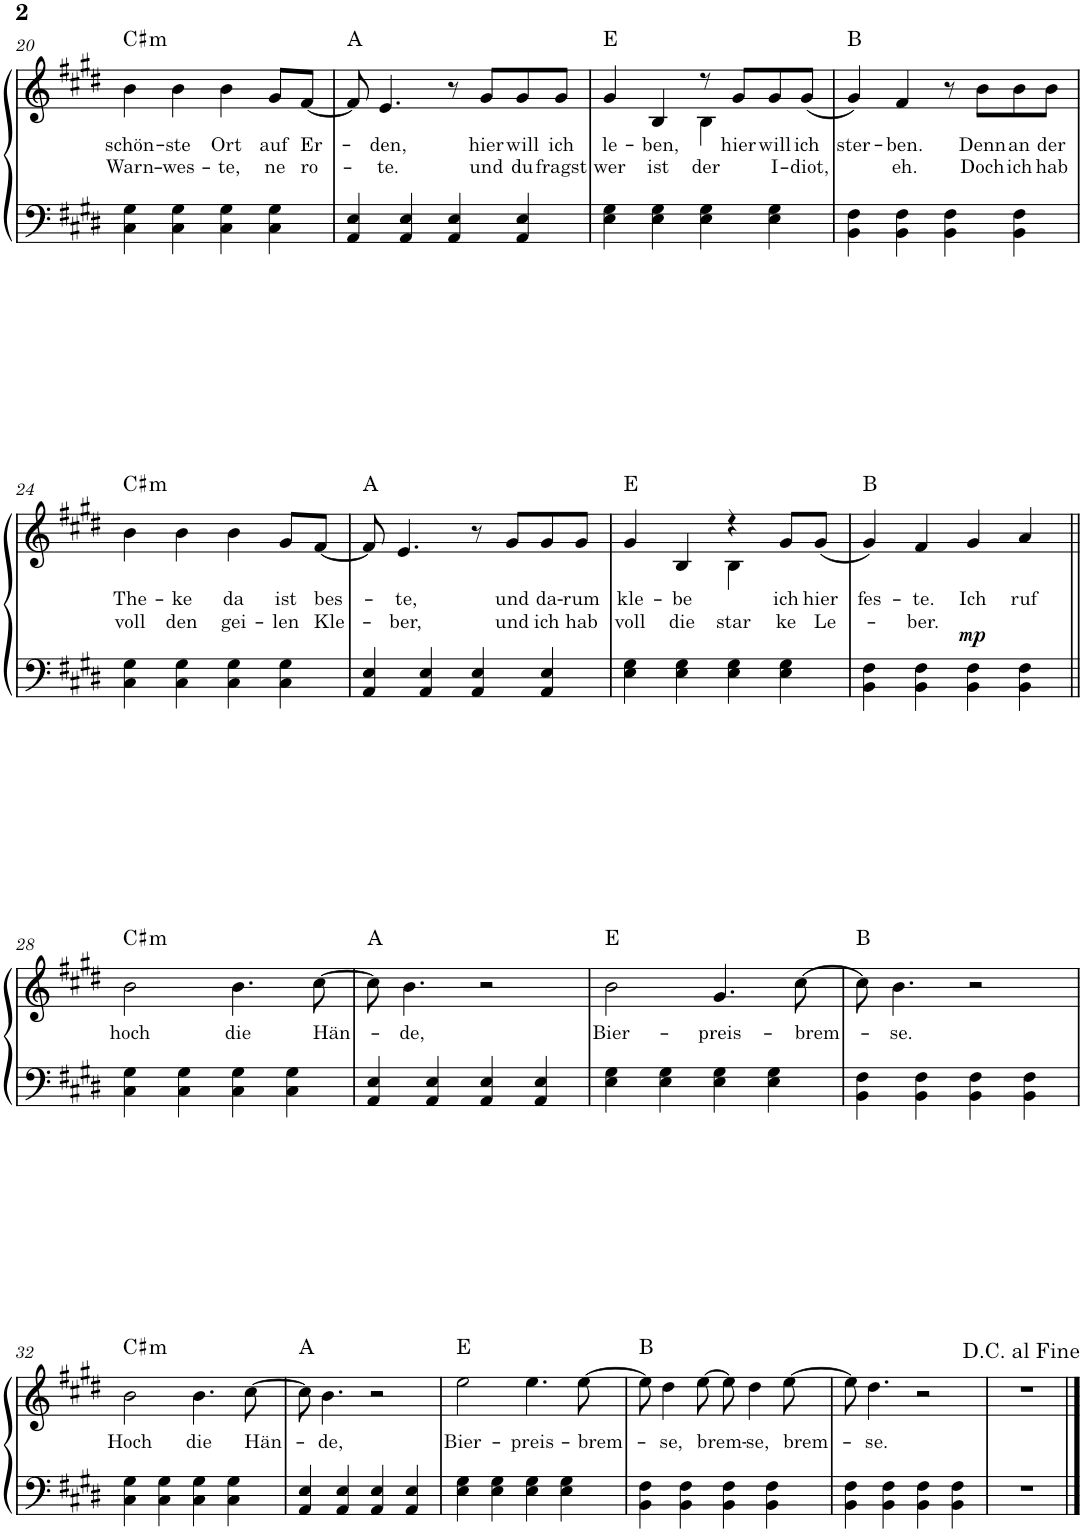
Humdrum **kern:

**kern	**kern	**text	**text	**dynam	**harte
*part1	*part1	*part1	*part1	*part1	*part1
*staff2	*staff1	*staff1	*staff1	*staff1/2	*
*I"Piano	*	*	*	*	*
*I'Pno.	*	*	*	*	*
!!LO:PB:g=z
*clefF4	*clefG2	*	*	*	*
*k[f#c#g#d#]	*k[f#c#g#d#]	*	*	*	*
*M4/4	*M4/4	*	*	*	*
=20	=20	=20	=20	=20	=20
!	!	!LO:LY:b	!LO:LY:b	!	!LO:H:kt=m
4C#\ 4G#\	4b\	schön-	Warn-	.	C#:min
!	!	!LO:LY:b	!LO:LY:b	!	!
4C#\ 4G#\	4b\	-ste	-wes-	.	.
!	!	!LO:LY:b	!LO:LY:b	!	!
4C#\ 4G#\	4b\	Ort	-te,	.	.
!	!	!LO:LY:b	!LO:LY:b	!	!
4C#\ 4G#\	8g#/L	auf	ne	.	.
!	!	!LO:LY:b	!LO:LY:b	!	!
.	[8f#/J	Er-	ro-	.	.
=21	=21	=21	=21	=21	=21
4AA/ 4E/	8f#/]	.	.	.	A:maj
!	!	!LO:LY:b	!LO:LY:b	!	!
.	4.e/	-den,	-te.	.	.
4AA/ 4E/	.	.	.	.	.
4AA/ 4E/	8r	.	.	.	.
!	!	!LO:LY:b	!LO:LY:b	!	!
.	8g#/L	hier	und	.	.
!	!	!LO:LY:b	!LO:LY:b	!	!
4AA/ 4E/	8g#/	will	du	.	.
!	!	!LO:LY:b	!LO:LY:b	!	!
.	8g#/J	ich	fragst	.	.
=22	=22	=22	=22	=22	=22
!	!	!LO:LY:b	!LO:LY:b	!	!
*	*^	*	*	*	*
4E\ 4G#\	4g#/	2ryy	le-	wer	.	E:maj
!	!	!	!LO:LY:b	!LO:LY:b	!	!
4E\ 4G#\	4B/	.	-ben,	ist	.	.
!	!	!	!	!LO:LY:b	!	!
4E\ 4G#\	8r	4B\	.	der	.	.
!	!	!	!LO:LY:b	!	!	!
.	8g#/L	.	hier	.	.	.
!	!	!	!LO:LY:b	!LO:LY:b	!	!
4E\ 4G#\	8g#/	4ryy	will	I-	.	.
!	!	!	!LO:LY:b	!LO:LY:b	!	!
.	(8g#/J	.	ich	-diot,	.	.
*	*v	*v	*	*	*	*
=23	=23	=23	=23	=23	=23
!	!	!LO:LY:b	!	!	!
4BB\ 4F#\	4g#/)	ster-	.	.	B:maj
!	!	!LO:LY:b	!LO:LY:b	!	!
4BB\ 4F#\	4f#/	-ben.	eh.	.	.
4BB\ 4F#\	8r	.	.	.	.
!	!	!LO:LY:b	!LO:LY:b	!	!
.	8b\L	Denn	Doch	.	.
!	!	!LO:LY:b	!LO:LY:b	!	!
4BB\ 4F#\	8b\	an	ich	.	.
!	!	!LO:LY:b	!LO:LY:b	!	!
.	8b\J	der	hab	.	.
!!LO:LB:g=z
=24	=24	=24	=24	=24	=24
!	!	!LO:LY:b	!LO:LY:b	!	!LO:H:kt=m
4C#\ 4G#\	4b\	The-	voll	.	C#:min
!	!	!LO:LY:b	!LO:LY:b	!	!
4C#\ 4G#\	4b\	-ke	den	.	.
!	!	!LO:LY:b	!LO:LY:b	!	!
4C#\ 4G#\	4b\	da	gei-	.	.
!	!	!LO:LY:b	!LO:LY:b	!	!
4C#\ 4G#\	8g#/L	ist	-len	.	.
!	!	!LO:LY:b	!LO:LY:b	!	!
.	[8f#/J	bes-	Kle-	.	.
=25	=25	=25	=25	=25	=25
4AA/ 4E/	8f#/]	.	.	.	A:maj
!	!	!LO:LY:b	!LO:LY:b	!	!
.	4.e/	-te,	-ber,	.	.
4AA/ 4E/	.	.	.	.	.
4AA/ 4E/	8r	.	.	.	.
!	!	!LO:LY:b	!LO:LY:b	!	!
.	8g#/L	und	und	.	.
!	!	!LO:LY:b	!LO:LY:b	!	!
4AA/ 4E/	8g#/	da-	ich	.	.
!	!	!LO:LY:b	!LO:LY:b	!	!
.	8g#/J	-rum	hab	.	.
=26	=26	=26	=26	=26	=26
!	!	!LO:LY:b	!LO:LY:b	!	!
*	*^	*	*	*	*
4E\ 4G#\	4g#/	2ryy	kle-	voll	.	E:maj
!	!	!	!LO:LY:b	!LO:LY:b	!	!
4E\ 4G#\	4B/	.	-be	die	.	.
!	!	!	!	!LO:LY:b	!	!
4E\ 4G#\	4r	4B\	.	star	.	.
!	!	!	!LO:LY:b	!LO:LY:b	!	!
4E\ 4G#\	8g#/L	4ryy	ich	ke	.	.
!	!	!	!LO:LY:b	!LO:LY:b	!	!
.	(8g#/J	.	hier	Le-	.	.
*	*v	*v	*	*	*	*
=27	=27	=27	=27	=27	=27
!	!	!LO:LY:b	!	!	!
4BB\ 4F#\	4g#/)	fes-	.	.	B:maj
!	!	!LO:LY:b	!LO:LY:b	!	!
4BB\ 4F#\	4f#/	-te.	-ber.	.	.
!	!	!LO:LY:b	!	!LO:DY:b	!
4BB\ 4F#\	4g#/	Ich	.	mp	.
!	!	!LO:LY:b	!	!	!
4BB\ 4F#\	4a/	ruf	.	.	.
!!LO:LB:g=z
=28||	=28||	=28||	=28||	=28||	=28||
!	!	!LO:LY:b	!	!	!LO:H:kt=m
4C#\ 4G#\	2b\	hoch	.	.	C#:min
4C#\ 4G#\	.	.	.	.	.
!	!	!LO:LY:b	!	!	!
4C#\ 4G#\	4.b\	die	.	.	.
4C#\ 4G#\	.	.	.	.	.
!	!	!LO:LY:b	!	!	!
.	[8cc#\	Hän-	.	.	.
=29	=29	=29	=29	=29	=29
4AA/ 4E/	8cc#\]	.	.	.	A:maj
!	!	!LO:LY:b	!	!	!
.	4.b\	-de,	.	.	.
4AA/ 4E/	.	.	.	.	.
4AA/ 4E/	2r	.	.	.	.
4AA/ 4E/	.	.	.	.	.
=30	=30	=30	=30	=30	=30
!	!	!LO:LY:b	!	!	!
4E\ 4G#\	2b\	Bier-	.	.	E:maj
4E\ 4G#\	.	.	.	.	.
!	!	!LO:LY:b	!	!	!
4E\ 4G#\	4.g#/	-preis-	.	.	.
4E\ 4G#\	.	.	.	.	.
!	!	!LO:LY:b	!	!	!
.	[8cc#\	-brem-	.	.	.
=31	=31	=31	=31	=31	=31
4BB\ 4F#\	8cc#\]	.	.	.	B:maj
!	!	!LO:LY:b	!	!	!
.	4.b\	-se.	.	.	.
4BB\ 4F#\	.	.	.	.	.
4BB\ 4F#\	2r	.	.	.	.
4BB\ 4F#\	.	.	.	.	.
!!LO:LB:g=z
=32	=32	=32	=32	=32	=32
!	!	!LO:LY:b	!	!	!LO:H:kt=m
4C#\ 4G#\	2b\	Hoch	.	.	C#:min
4C#\ 4G#\	.	.	.	.	.
!	!	!LO:LY:b	!	!	!
4C#\ 4G#\	4.b\	die	.	.	.
4C#\ 4G#\	.	.	.	.	.
!	!	!LO:LY:b	!	!	!
.	[8cc#\	Hän-	.	.	.
=33	=33	=33	=33	=33	=33
4AA/ 4E/	8cc#\]	.	.	.	A:maj
!	!	!LO:LY:b	!	!	!
.	4.b\	-de,	.	.	.
4AA/ 4E/	.	.	.	.	.
4AA/ 4E/	2r	.	.	.	.
4AA/ 4E/	.	.	.	.	.
=34	=34	=34	=34	=34	=34
!	!	!LO:LY:b	!	!	!
4E\ 4G#\	2ee\	Bier-	.	.	E:maj
4E\ 4G#\	.	.	.	.	.
!	!	!LO:LY:b	!	!	!
4E\ 4G#\	4.ee\	-preis-	.	.	.
4E\ 4G#\	.	.	.	.	.
!	!	!LO:LY:b	!	!	!
.	[8ee\	-brem-	.	.	.
=35	=35	=35	=35	=35	=35
4BB\ 4F#\	8ee\]	.	.	.	B:maj
!	!	!LO:LY:b	!	!	!
.	4dd#\	-se,	.	.	.
4BB\ 4F#\	.	.	.	.	.
!	!	!LO:LY:b	!	!	!
.	[8ee\	-brem-	.	.	.
4BB\ 4F#\	8ee\]	.	.	.	.
!	!	!LO:LY:b	!	!	!
.	4dd#\	-se,	.	.	.
4BB\ 4F#\	.	.	.	.	.
!	!	!LO:LY:b	!	!	!
.	[8ee\	-brem-	.	.	.
=36	=36	=36	=36	=36	=36
4BB\ 4F#\	8ee\]	.	.	.	.
!	!	!LO:LY:b	!	!	!
.	4.dd#\	-se.	.	.	.
4BB\ 4F#\	.	.	.	.	.
4BB\ 4F#\	2r	.	.	.	.
4BB\ 4F#\	.	.	.	.	.
=37	=37	=37	=37	=37	=37
2.r	1r	.	.	.	.
4ryy	.	.	.	.	.
==	==	==	==	==	==
*-	*-	*-	*-	*-	*-
